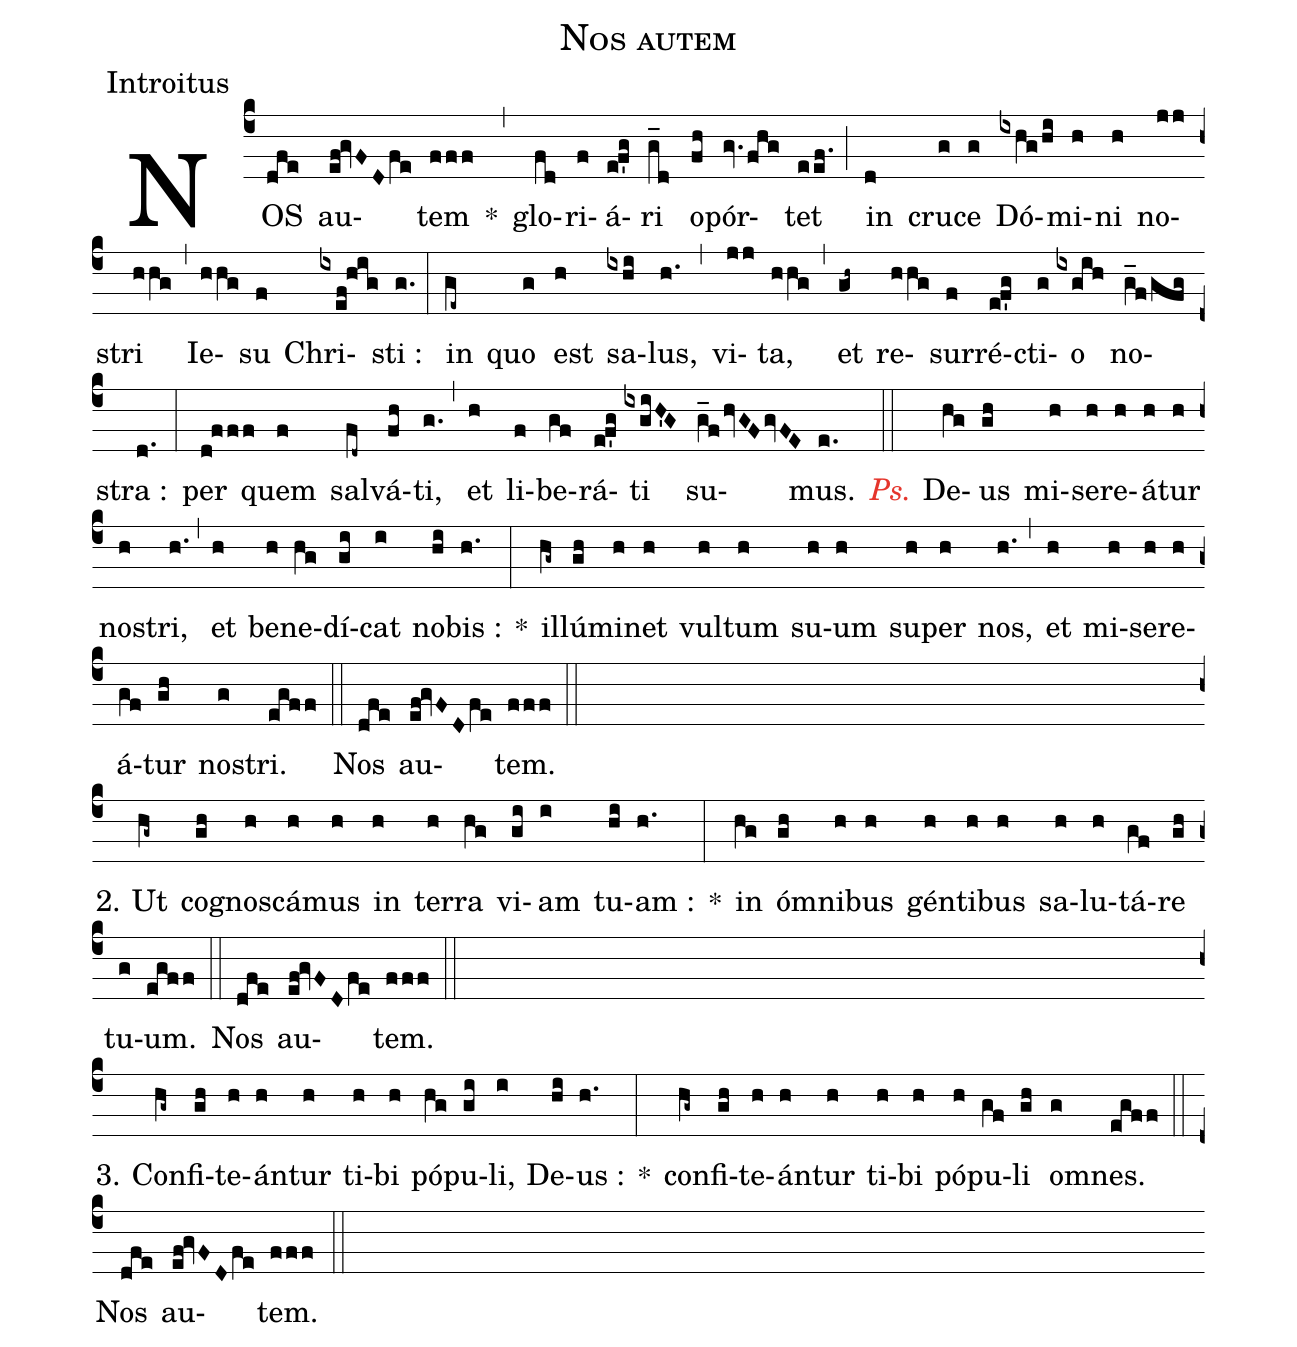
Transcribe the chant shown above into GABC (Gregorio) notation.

name:Nos autem;
office-part:Introitus;
%%
(c4) NOS(dfe) au(ef!gvFDfe)tem(fff) *(,)
glo(fd)ri(f)á(e!f'g)ri(g_d) o(fh)pór(gv.fhg)tet(eef.) (;)
in(d) cru(g)ce(g) Dó(ixhg/hi)mi(h)ni(h) no(jj)stri(hhg) (,)
Ie(hhg)su(f) Chri(ixef!hig)sti :(g.) (:)
in(ge~) quo(g) est(h) sa(ixhi)lus,(h.) (,)
vi(jj)ta,(hhg) (,)
et(gh~) re(hhg)sur(f)ré(e!f'g)cti(g)o(ixgih) no(g_f/gfg)stra :(d.) (:)
per(d!fff) quem(f) sal(fd~)vá(fh)ti,(g.) (,)
et(h) li(f)be(gf)rá(e!f'g)ti(ixgiH'G) su(g_fhvGFgvFE)mus.(e.) (::)

<c><i>Ps.</i></c> De(hg)us(gh) mi(h)se(h)re(h)á(h)tur(h) no(h)stri,(h.) (,)
et(h) be(h)ne(hg)dí(gi)cat(i) no(hi)bis :(h.) *(:)
il(hg~)lú(gh)mi(h)net(h) vul(h)tum(h) su(h)um(h) su(h)per(h) nos,(h.) (,)
et(h) mi(h)se(h)re(h)á(gf)tur(gh) no(g)stri.(egff) (::)
Nos(dfe) au(ef!gvFDfe)tem.(fff) (::Z)

2. Ut(hg~) co(gh)gno(h)scá(h)mus(h) in(h) ter(h)ra(hg) vi(gi)am(i) tu(hi)am :(h.) *(:)
in(hg) ó(gh)mni(h)bus(h) gén(h)ti(h)bus(h) sa(h)lu(h)tá(gf)re(gh) tu(g)um.(egff) (::)
Nos(dfe) au(ef!gvFDfe)tem.(fff) (::Z)

3. Con(hg~)fi(gh)te(h)án(h)tur(h) ti(h)bi(h) pó(hg)pu(gi)li,(i) De(hi)us :(h.) *(:)
con(hg~)fi(gh)te(h)án(h)tur(h) ti(h)bi(h) pó(h)pu(gf)li(gh) o(g)mnes.(egff) (::)
Nos(dfe) au(ef!gvFDfe)tem.(fff) (::)
